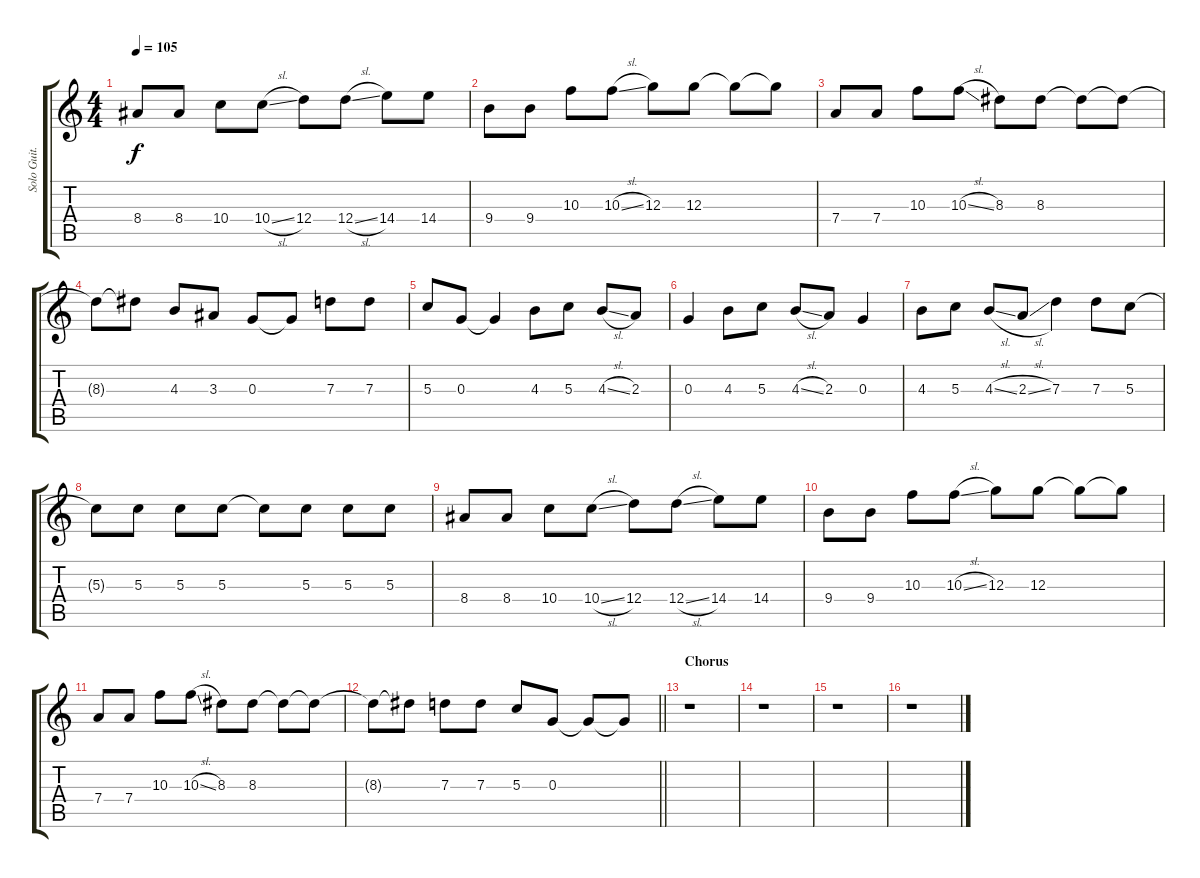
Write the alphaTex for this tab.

\track ("Solo Guit. 1" "Solo Guit.") {instrument overdrivenguitar}
\staff {score tabs}
\tuning (E4 B3 G3 D3 A2 E2) {hide}
\ts (4 4)
\tempo 105
\clef g2
\ks c
8.4.8{dy f} 8.4.8 10.4.8 10.4{sl}.8 12.4.8 12.4{sl}.8 14.4.8 14.4.8 |
9.4.8 9.4.8 10.3.8 10.3{sl}.8 12.3.8 12.3.8 12.3{t}.8 12.3{t}.8 |
7.4.8 7.4.8 10.3.8 10.3{sl}.8 8.3.8 8.3.8 8.3{t}.8 8.3{t}.8 |
8.3{t}.8 8.3{t}.8 4.3.8 3.3.8 0.3.8 0.3{t}.8 7.3.8 7.3.8 |
5.3.8 0.3.8 0.3{t}.4 4.3.8 5.3.8 4.3{sl}.8 2.3.8 |
0.3.4 4.3.8 5.3.8 4.3{sl}.8 2.3.8 0.3.4 |
4.3.8 5.3.8 4.3{sl}.8 2.3{sl}.8 7.3.4 7.3.8 5.3.8 |
5.3{t}.8 5.3.8 5.3.8 5.3.8 5.3{t}.8 5.3.8 5.3.8 5.3.8 |
8.4.8 8.4.8 10.4.8 10.4{sl}.8 12.4.8 12.4{sl}.8 14.4.8 14.4.8 |
9.4.8 9.4.8 10.3.8 10.3{sl}.8 12.3.8 12.3.8 12.3{t}.8 12.3{t}.8 |
7.4.8 7.4.8 10.3.8 10.3{sl}.8 8.3.8 8.3.8 8.3{t}.8 8.3{t}.8 |
\barLineRight lightlight
8.3{t}.8 8.3{t}.8 7.3.8 7.3.8 5.3.8 0.3.8 0.3{t}.8 0.3{t}.8 |
\section ("" "Chorus")
r.1 |
r.1 |
r.1 |
r.1
